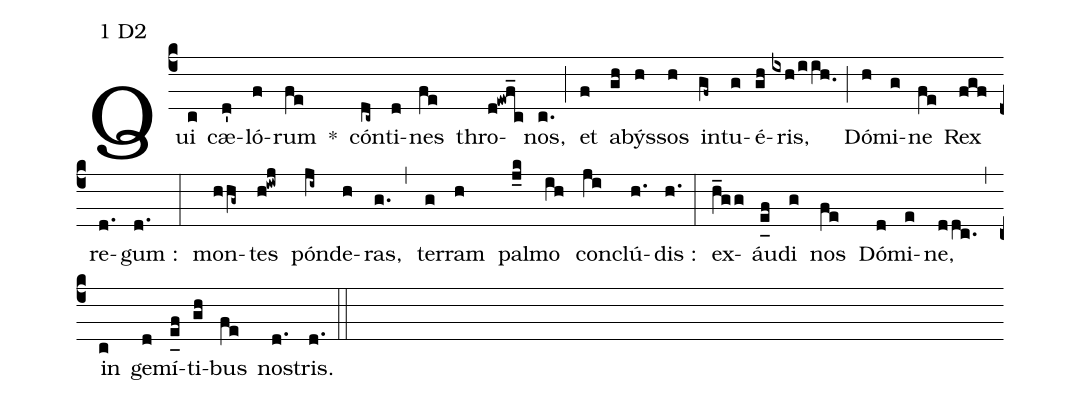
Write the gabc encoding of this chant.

mode:1 D2;
%%
(c4) Qui(c) cæ(d')ló(f)rum(fe) *() cón(dc~)ti(d)nes(fe) thro(d!ewf_c)nos,(c.) (;) et(f) a(gh)býs(h)sos(h) in(gf~)tu(g)é(gh)ris,(ixh/iih.0) (;) Dó(h)mi(g)ne(fe) Rex(fgf) re(d.)gum :(d.) (:) mon(hhg~)tes(h!iwj) pón(ji~)de(h)ras,(g.) (,) ter(g)ram(h) pal(j_k)mo(ih) con(ji)clú(h.)dis :(h.) (:) ex(h_gg)áu(e_[uh:l]f)di(g) nos(fe) Dó(d)mi(e)ne,(ddc.) (,) in(c) ge(d)mí(e_[uh:l]f)ti(gh)bus(fe) no(d.)stris.(d.) (::)
